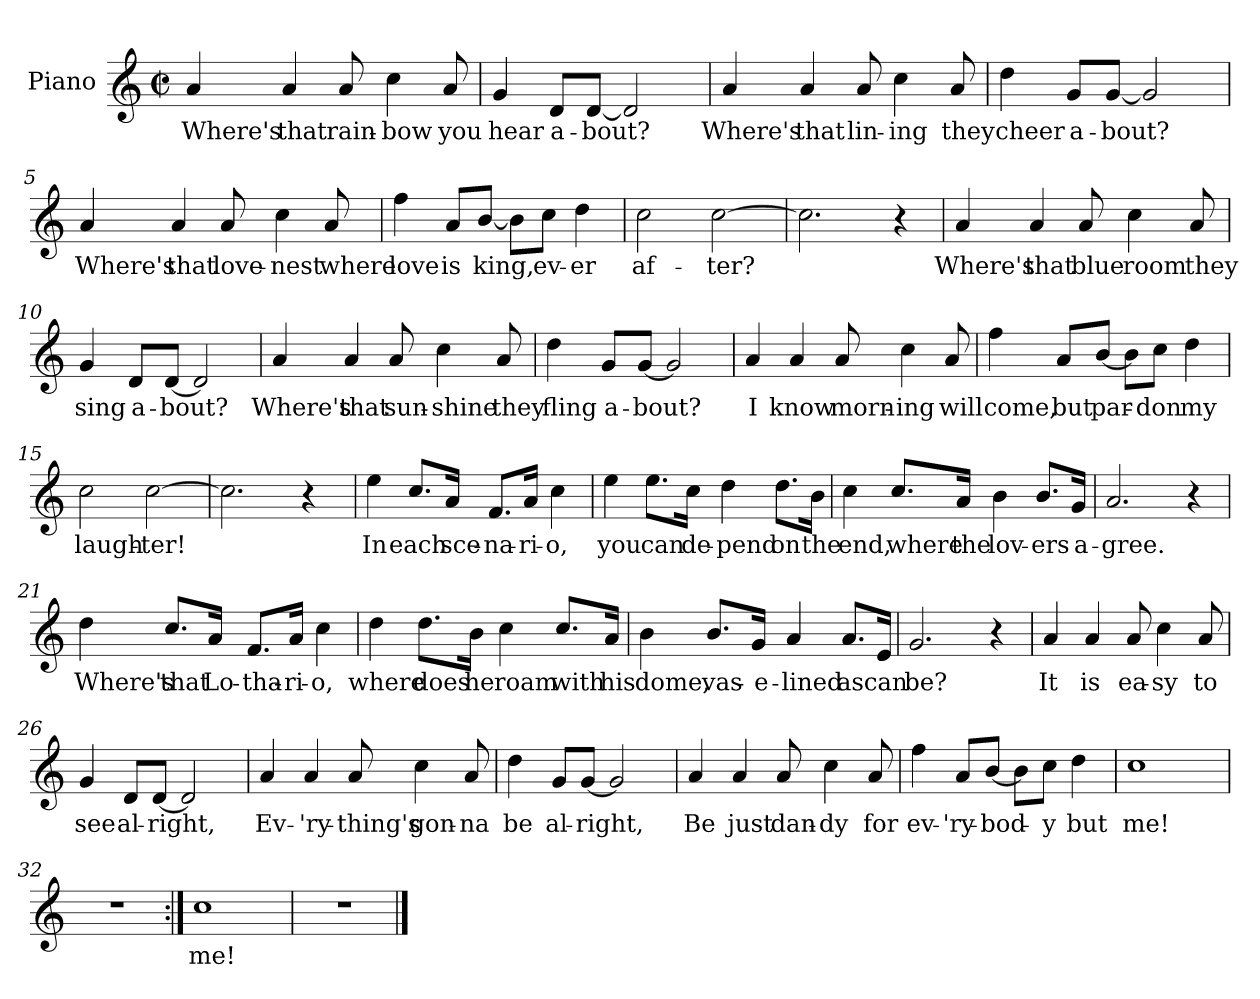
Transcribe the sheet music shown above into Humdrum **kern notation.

**kern	**text
*part1	*part1
*staff1	*staff1
*I"Piano	*
*I'Pno.	*
*clefG2	*
*k[]	*
*C:	*
*M2/2	*
*met(c|)	*
=1	=1
4a/	Where's
4a/	that
8a/	rain-
4cc\	-bow
8a/	you
=2	=2
4g/	hear
8d/L	a-
[8d/J	-bout?
2d/]	.
=3	=3
4a/	Where's
4a/	that
8a/	lin-
4cc\	-ing
8a/	they
=4	=4
4dd\	cheer
8g/L	a-
[8g/J	-bout?
2g/]	.
!!LO:LB:g=z
=5	=5
4a/	Where's
4a/	that
8a/	love-
4cc\	-nest
8a/	where
=6	=6
4ff\	love
8a/L	is
[8b/J	king,
8b\L]	.
8cc\J	ev-
4dd\	-er
=7	=7
2cc\	af-
[2cc\	-ter?
=8	=8
2.cc\]	.
4r	.
!!LO:LB:g=z
=9	=9
4a/	Where's
4a/	that
8a/	blue
4cc\	room
8a/	they
=10	=10
4g/	sing
8d/L	a-
[8d/J	-bout?
2d/]	.
=11	=11
4a/	Where's
4a/	that
8a/	sun-
4cc\	-shine
8a/	they
=12	=12
4dd\	fling
8g/L	a-
[8g/J	-bout?
2g/]	.
!!LO:LB:g=z
=13	=13
4a/	I
4a/	know
8a/	morn-
4cc\	-ing
8a/	will
=14	=14
4ff\	come,
8a/L	but
[8b/J	par-
8b\L]	.
8cc\J	-don
4dd\	my
=15	=15
2cc\	laugh-
[2cc\	-ter!
=16	=16
2.cc\]	.
4r	.
!!LO:LB:g=z
=17	=17
4ee\	In
8.cc/L	each
16a/Jk	sce-
8.f/L	-na-
16a/Jk	-ri-
4cc\	-o,
=18	=18
4ee\	you
8.ee\L	can
16cc\Jk	de-
4dd\	-pend
8.dd\L	on
16b\Jk	the
=19	=19
4cc\	end,
8.cc/L	where
16a/Jk	the
4b\	lov-
8.b/L	-ers
16g/Jk	a-
=20	=20
2.a/	-gree.
4r	.
!!LO:LB:g=z
=21	=21
4dd\	Where's
8.cc/L	that
16a/Jk	Lo-
8.f/L	-tha-
16a/Jk	-ri-
4cc\	-o,
=22	=22
4dd\	where
8.dd\L	does
16b\Jk	he
4cc\	roam
8.cc/L	with
16a/Jk	his
=23	=23
4b\	dome,
8.b/L	vas-
16g/Jk	-e-
4a/	-lined
8.a/L	as
16e/Jk	can
=24	=24
2.g/	be?
4r	.
!!LO:LB:g=z
=25	=25
4a/	It
4a/	is
8a/	ea-
4cc\	-sy
8a/	to
=26	=26
4g/	see
8d/L	al-
[8d/J	-right,
2d/]	.
=27	=27
4a/	Ev-
4a/	-'ry-
8a/	-thing's
4cc\	gon-
8a/	-na
=28	=28
4dd\	be
8g/L	al-
[8g/J	-right,
2g/]	.
!!LO:LB:g=z
=29	=29
4a/	Be
4a/	just
8a/	dan-
4cc\	-dy
8a/	for
=30	=30
4ff\	ev-
8a/L	-'ry-
[8b/J	-bod-
8b\L]	.
8cc\J	-y
4dd\	but
=31	=31
1cc	me!
=32	=32
1r	.
=33:|!	=33:|!
1cc	me!
=34	=34
1r	.
==	==
*-	*-
